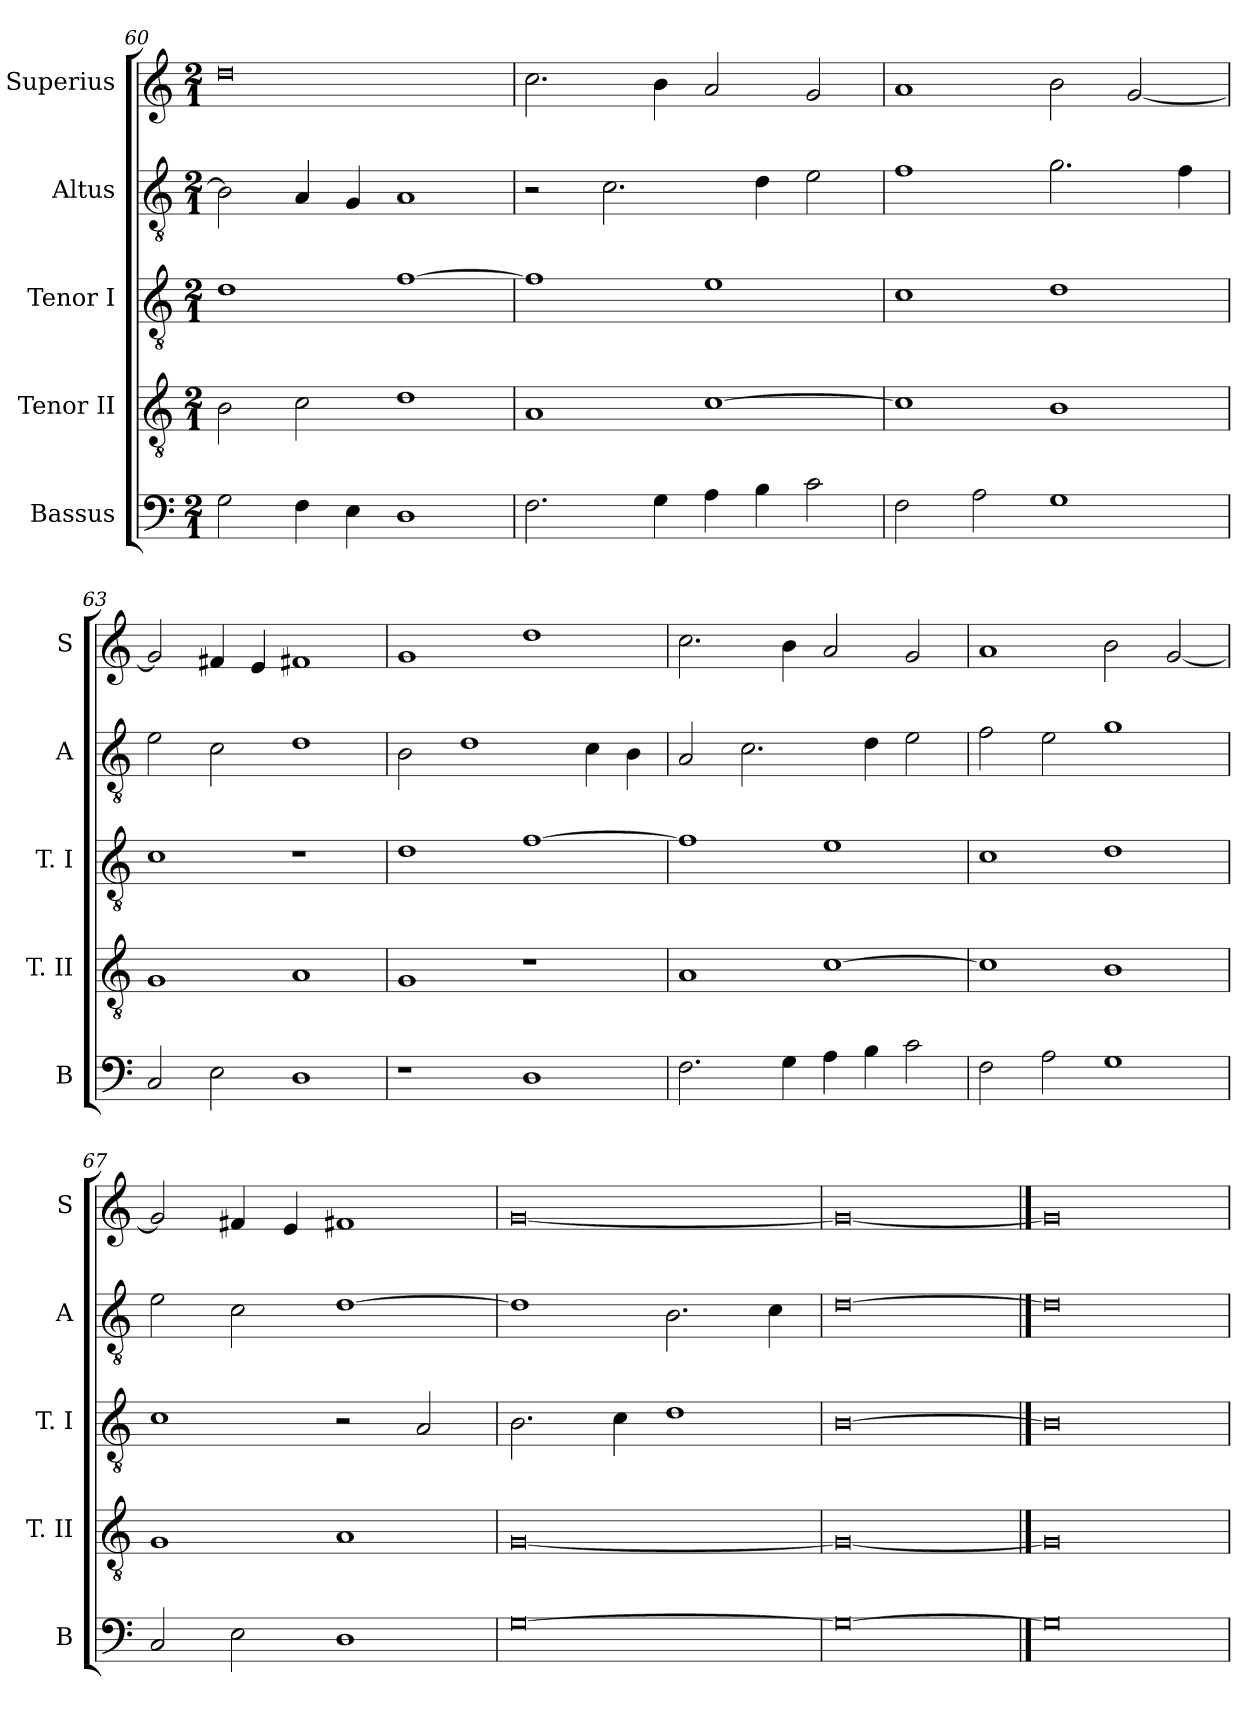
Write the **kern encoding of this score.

**kern	**kern	**kern	**kern	**kern
*part5	*part4	*part3	*part2	*part1
*staff5	*staff4	*staff3	*staff2	*staff1
*I"Bassus	*I"Tenor II	*I"Tenor I	*I"Altus	*I"Superius
*I'B	*I'T. II	*I'T. I	*I'A	*I'S
*clefF4	*clefGv2	*clefGv2	*clefGv2	*clefG2
*k[]	*k[]	*k[]	*k[]	*k[]
*C:	*C:	*C:	*C:	*C:
*M2/1	*M2/1	*M2/1	*M2/1	*M2/1
=60	=60	=60	=60	=60
2G	2B	1d	2B]	0dd
4F	2c	.	4A	.
4E	.	.	4G	.
1D	1d	[1f	1A	.
=61	=61	=61	=61	=61
2.F	1A	1f]	2r	2.cc
.	.	.	2.c	.
4G	.	.	.	4b
4A	[1c	1e	.	2a
4B	.	.	4d	.
2c	.	.	2e	2g
=62	=62	=62	=62	=62
2F	1c]	1c	1f	1a
2A	.	.	.	.
1G	1B	1d	2.g	2b
.	.	.	.	[2g
.	.	.	4f	.
=63	=63	=63	=63	=63
2C	1G	1c	2e	2g]
2E	.	.	2c	4f#X
.	.	.	.	4e
1D	1A	1r	1d	1f#X
=64	=64	=64	=64	=64
1r	1G	1d	2B	1g
.	.	.	1d	.
1D	1r	[1f	.	1dd
.	.	.	4c	.
.	.	.	4B	.
=65	=65	=65	=65	=65
2.F	1A	1f]	2A	2.cc
.	.	.	2.c	.
4G	.	.	.	4b
4A	[1c	1e	.	2a
4B	.	.	4d	.
2c	.	.	2e	2g
=66	=66	=66	=66	=66
2F	1c]	1c	2f	1a
2A	.	.	2e	.
1G	1B	1d	1g	2b
.	.	.	.	[2g
=67	=67	=67	=67	=67
2C	1G	1c	2e	2g]
2E	.	.	2c	4f#X
.	.	.	.	4e
1D	1A	2r	[1d	1f#X
.	.	2A	.	.
=68	=68	=68	=68	=68
[0G	[0G	2.B	1d]	[0g
.	.	4c	.	.
.	.	1d	2.B	.
.	.	.	4c	.
=69	=69	=69	=69	=69
0G_	0G_	[0B	[0d	0g_
==70	==70	==70	==70	==70
0G]	0G]	0B]	0d]	0g]
=	=	=	=	=
*-	*-	*-	*-	*-
